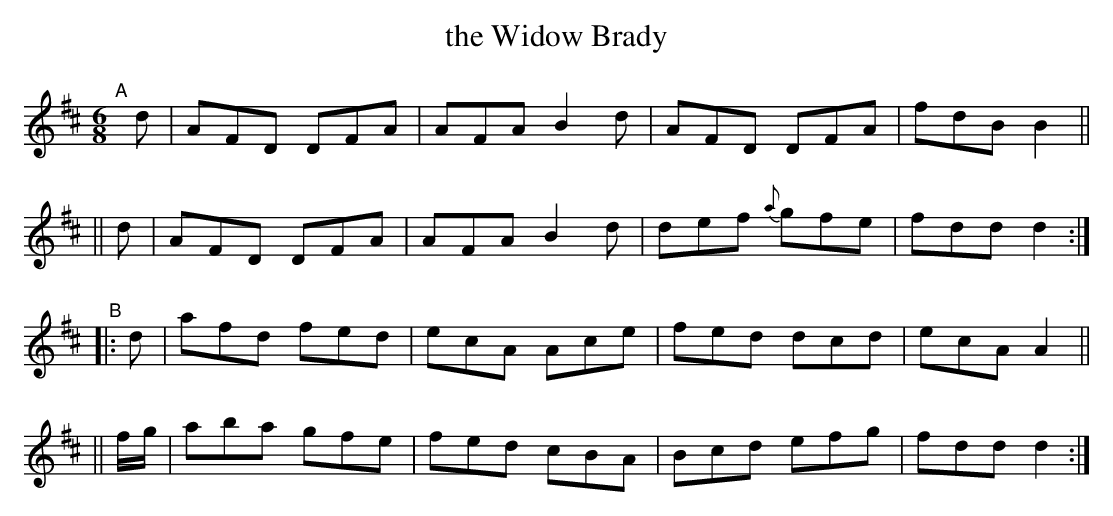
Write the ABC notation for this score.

X:1
T: the Widow Brady
M: 6/8
L: 1/8
K: D
"^A"\
[|]d | AFD DFA | AFA B2d | AFD DFA | fdB B2 ||
|| d | AFD DFA | AFA B2d | def {a}gfe | fdd d2 :|
"^B"\
|:   d  | afd fed | ecA Ace | fed dcd | ecA A2 ||
|| f/g/ | aba gfe | fed cBA | Bcd efg | fdd d2 :|
